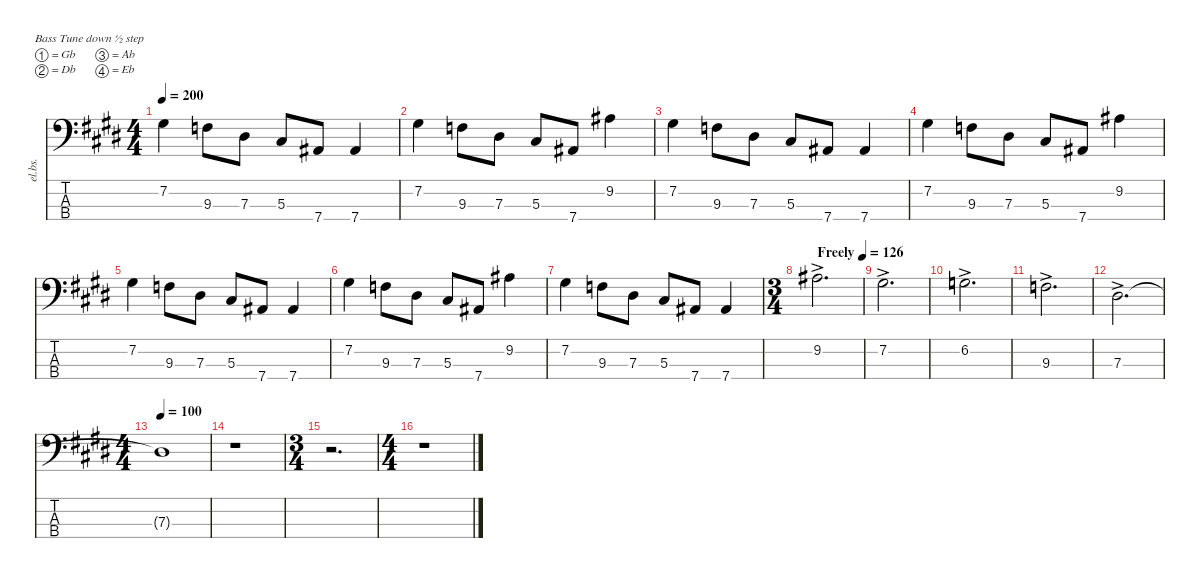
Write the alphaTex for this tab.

\defaultSystemsLayout 4
\hideDynamics
\bracketExtendMode nobrackets
\otherSystemsTrackNameOrientation horizontal
\track ("Noel" "el.bs.") {instrument electricbassfinger}
\staff {score tabs}
\tuning (Gb2 Db2 Ab1 Eb1)
\ts (4 4)
\tempo 200
\clef f4
\ks e
7.2{acc #}.4{dy f beam Down} 9.3{acc forcenatural}.8{beam Down} 7.3{acc #}.8{beam Down} 5.3{acc #}.8{beam Up} 7.4{acc #}.8{beam Up} 7.4{acc #}.4{beam Up} |
7.2{acc #}.4{beam Down} 9.3{acc forcenatural}.8{beam Down} 7.3{acc #}.8{beam Down} 5.3{acc #}.8{beam Up} 7.4{acc #}.8{beam Up} 9.2{acc #}.4{beam Down} |
7.2{acc #}.4{beam Down} 9.3{acc forcenatural}.8{beam Down} 7.3{acc #}.8{beam Down} 5.3{acc #}.8{beam Up} 7.4{acc #}.8{beam Up} 7.4{acc #}.4{beam Up} |
7.2{acc #}.4{beam Down} 9.3{acc forcenatural}.8{beam Down} 7.3{acc #}.8{beam Down} 5.3{acc #}.8{beam Up} 7.4{acc #}.8{beam Up} 9.2{acc #}.4{beam Down} |
7.2{acc #}.4{beam Down} 9.3{acc forcenatural}.8{beam Down} 7.3{acc #}.8{beam Down} 5.3{acc #}.8{beam Up} 7.4{acc #}.8{beam Up} 7.4{acc #}.4{beam Up} |
7.2{acc #}.4{beam Down} 9.3{acc forcenatural}.8{beam Down} 7.3{acc #}.8{beam Down} 5.3{acc #}.8{beam Up} 7.4{acc #}.8{beam Up} 9.2{acc #}.4{beam Down} |
7.2{acc #}.4{beam Down} 9.3{acc forcenatural}.8{beam Down} 7.3{acc #}.8{beam Down} 5.3{acc #}.8{beam Up} 7.4{acc #}.8{beam Up} 7.4{acc #}.4{beam Up} |
\ts (3 4)
\beaming (8 2 2 2)
\tempo (126 "Freely")
9.2{ac acc #}.2{d beam Down} |
7.2{ac acc #}.2{d beam Down} |
6.2{ac acc forcenatural}.2{d beam Down} |
9.3{ac acc forcenatural}.2{d dy ff beam Down} |
7.3{ac acc #}.2{d beam Down} |
\ts (4 4)
\beaming (8 2 2 2 2)
\tempo 100
7.3{t acc #}.1{dy f beam Down} |
r.1{beam Down} |
\ts (3 4)
\beaming (8 2 2 2)
r.2{d beam Down} |
\ts (4 4)
\beaming (8 2 2 2 2)
r.1{beam Down}
